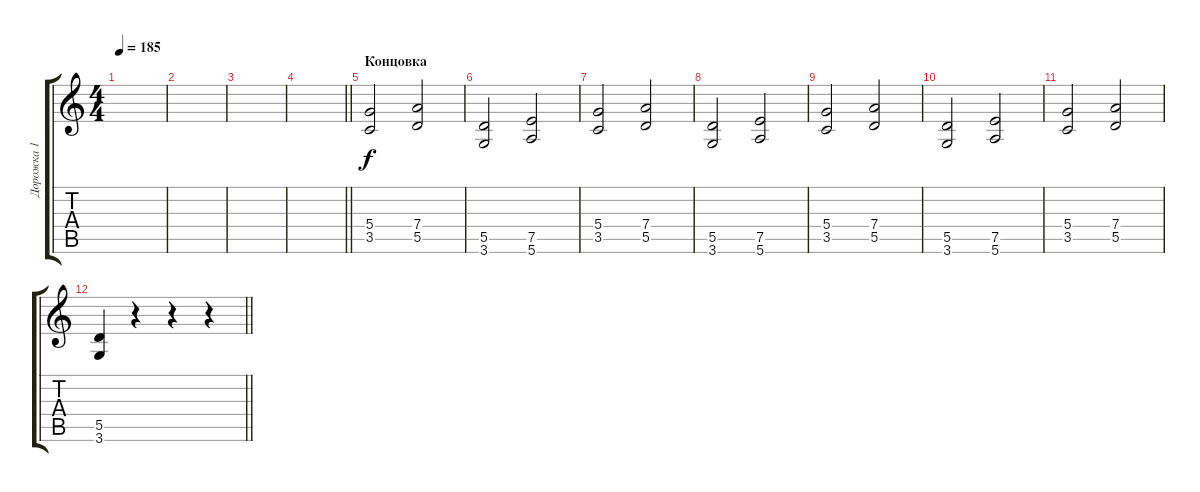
\track ("Дорожка 1" "Дорожка 1") {instrument distortionguitar}
\staff {score tabs}
\tuning (E4 B3 G3 D3 A2 E2) {hide}
\ts (4 4)
\tempo 185
\clef g2
\ks c
|
|
|
\barLineRight lightlight
|
\section ("" "Концовка")
(5.4 3.5).2 (7.4 5.5).2 |
(5.5 3.6).2 (7.5 5.6).2 |
(5.4 3.5).2 (7.4 5.5).2 |
(5.5 3.6).2 (7.5 5.6).2 |
(5.4 3.5).2 (7.4 5.5).2 |
(5.5 3.6).2 (7.5 5.6).2 |
(5.4 3.5).2 (7.4 5.5).2 |
\barLineRight lightlight
(5.5 3.6).4 r.4 r.4 r.4
